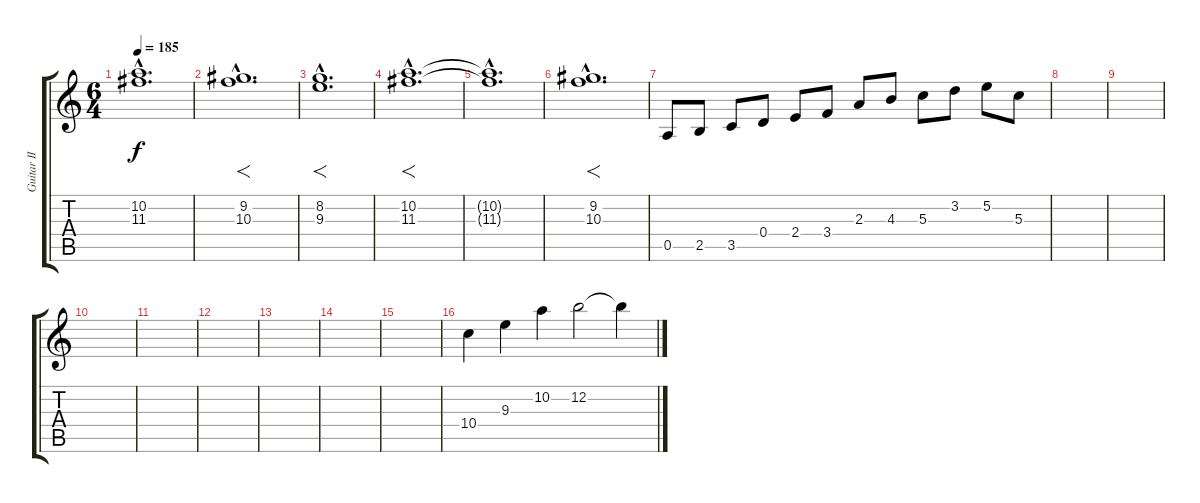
\track ("Guitar II" "Guitar II") {instrument distortionguitar}
\staff {score tabs}
\tuning (E4 B3 G3 D3 A2 E2) {hide}
\ts (6 4)
\tempo 185
\clef g2
\ks c
(10.2{hac t} 11.3{hac t}).1{d dy f} |
(9.2{hac} 10.3{hac}).1{f d} |
(8.2{hac} 9.3{hac}).1{f d} |
(10.2{hac} 11.3{hac}).1{f d} |
(10.2{hac t} 11.3{hac t}).1{d} |
(9.2{hac} 10.3{hac}).1{f d} |
0.5.8 2.5.8 3.5.8 0.4.8 2.4.8 3.4.8 2.3.8 4.3.8 5.3.8 3.2.8 5.2.8 5.3.8 |
|
|
|
|
|
|
|
|
10.4.4 9.3.4 10.2.4 12.2.2 12.2{t}.4
